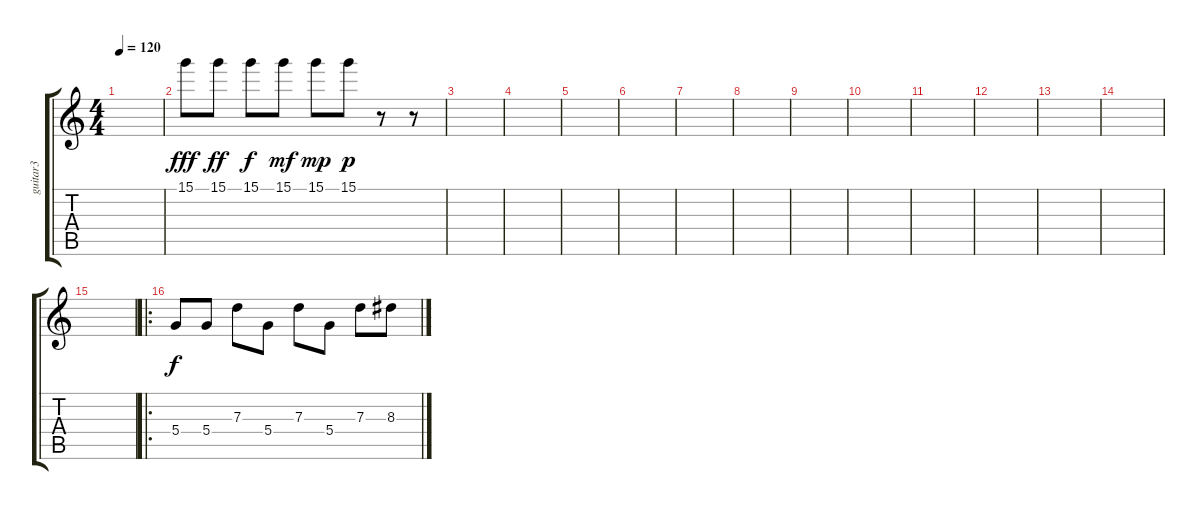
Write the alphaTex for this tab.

\track ("guitar3" "guitar3") {instrument electricguitarjazz}
\staff {score tabs}
\tuning (E4 B3 G3 D3 A2 E2) {hide}
\ts (4 4)
\tempo 120
\clef g2
\ks c
|
15.1.8{dy fff} 15.1.8{dy ff} 15.1.8{dy f} 15.1.8{dy mf} 15.1.8{dy mp} 15.1.8{dy p} r.8 r.8 |
|
|
|
|
|
|
|
|
|
|
|
|
|
\ro
5.4.8{dy f} 5.4.8 7.3.8 5.4.8 7.3.8 5.4.8 7.3.8 8.3.8
